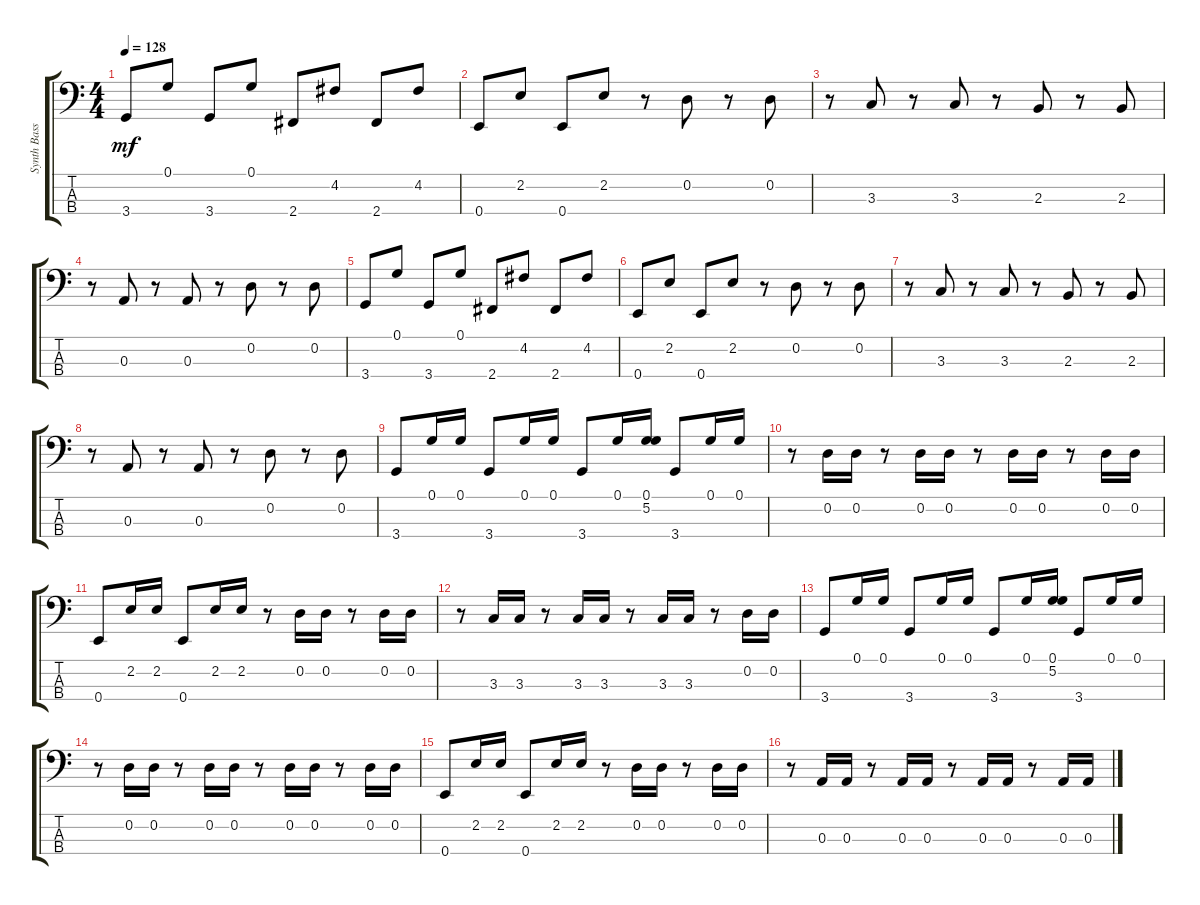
\track ("Synth Bass 2" "Synth Bass") {instrument synthbass2}
\staff {score tabs}
\tuning (G2 D2 A1 E1) {hide}
\ts (4 4)
\tempo 128
\clef f4
\ks c
3.4.8{dy mf} 0.1.8 3.4.8 0.1.8 2.4.8 4.2.8 2.4.8 4.2.8 |
0.4.8 2.2.8 0.4.8 2.2.8 r.8 0.2.8 r.8 0.2.8 |
r.8 3.3.8 r.8 3.3.8 r.8 2.3.8 r.8 2.3.8 |
r.8 0.3.8 r.8 0.3.8 r.8 0.2.8 r.8 0.2.8 |
3.4.8 0.1.8 3.4.8 0.1.8 2.4.8 4.2.8 2.4.8 4.2.8 |
0.4.8 2.2.8 0.4.8 2.2.8 r.8 0.2.8 r.8 0.2.8 |
r.8 3.3.8 r.8 3.3.8 r.8 2.3.8 r.8 2.3.8 |
r.8 0.3.8 r.8 0.3.8 r.8 0.2.8 r.8 0.2.8 |
3.4.8 0.1.16 0.1.16 3.4.8 0.1.16 0.1.16 3.4.8 0.1.16 (0.1 5.2).16 3.4.8 0.1.16 0.1.16 |
r.8 0.2.16 0.2.16 r.8 0.2.16 0.2.16 r.8 0.2.16 0.2.16 r.8 0.2.16 0.2.16 |
0.4.8 2.2.16 2.2.16 0.4.8 2.2.16 2.2.16 r.8 0.2.16 0.2.16 r.8 0.2.16 0.2.16 |
r.8 3.3.16 3.3.16 r.8 3.3.16 3.3.16 r.8 3.3.16 3.3.16 r.8 0.2.16 0.2.16 |
3.4.8 0.1.16 0.1.16 3.4.8 0.1.16 0.1.16 3.4.8 0.1.16 (0.1 5.2).16 3.4.8 0.1.16 0.1.16 |
r.8 0.2.16 0.2.16 r.8 0.2.16 0.2.16 r.8 0.2.16 0.2.16 r.8 0.2.16 0.2.16 |
0.4.8 2.2.16 2.2.16 0.4.8 2.2.16 2.2.16 r.8 0.2.16 0.2.16 r.8 0.2.16 0.2.16 |
r.8 0.3.16 0.3.16 r.8 0.3.16 0.3.16 r.8 0.3.16 0.3.16 r.8 0.3.16 0.3.16
